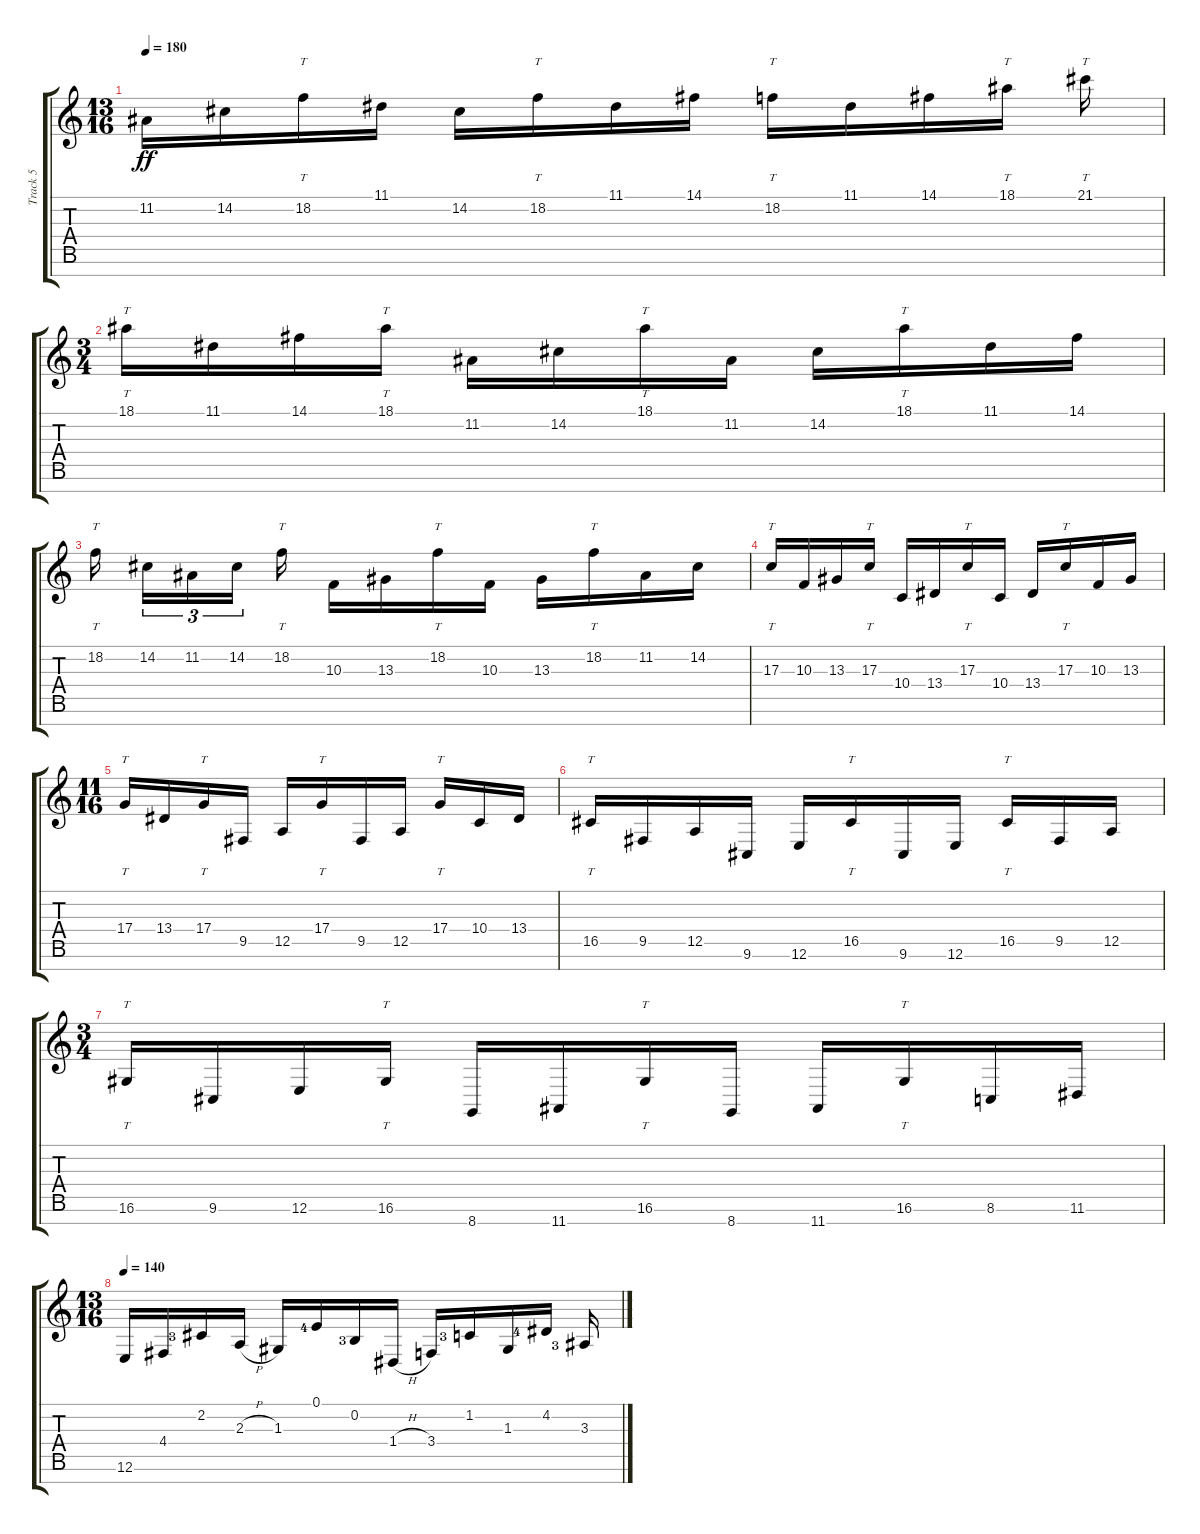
\track ("Track 5" "Track 5") {instrument acousticgrandpiano}
\staff {score tabs}
\tuning (E4 B3 G3 D3 A2 E2 B1) {hide}
\ts (13 16)
\tempo 180
\clef g2
\ks c
11.2.16{dy ff} 14.2.16 18.2.16{tt} 11.1.16 14.2.16 18.2.16{tt} 11.1.16 14.1.16 18.2.16{tt} 11.1.16 14.1.16 18.1.16{tt} 21.1.16{tt} |
\ts (3 4)
18.1.16{tt} 11.1.16 14.1.16 18.1.16{tt} 11.2.16 14.2.16 18.1.16{tt} 11.2.16 14.2.16 18.1.16{tt} 11.1.16 14.1.16 |
18.2.16{tt beam splitsecondary} 14.2.16{tu (3 2)} 11.2.16{tu (3 2)} 14.2.16{tu (3 2) beam splitsecondary} 18.2.16{tt} 10.3.16 13.3.16 18.2.16{tt} 10.3.16 13.3.16 18.2.16{tt} 11.2.16 14.2.16 |
17.3.16{tt} 10.3.16 13.3.16 17.3.16{tt} 10.4.16 13.4.16 17.3.16{tt} 10.4.16 13.4.16 17.3.16{tt} 10.3.16 13.3.16 |
\ts (11 16)
17.4.16{tt} 13.4.16 17.4.16{tt} 9.5.16 12.5.16 17.4.16{tt} 9.5.16 12.5.16 17.4.16{tt} 10.4.16 13.4.16 |
16.5.16{tt} 9.5.16 12.5.16 9.6.16 12.6.16 16.5.16{tt} 9.6.16 12.6.16 16.5.16{tt} 9.5.16 12.5.16 |
\ts (3 4)
16.6.16{tt} 9.6.16 12.6.16 16.6.16{tt} 8.7.16 11.7.16 16.6.16{tt} 8.7.16 11.7.16 16.6.16{tt} 8.6.16 11.6.16 |
\ts (13 16)
\tempo 140
12.6.16 4.4.16 2.2{rf 3}.16 2.3{h}.16 1.3.16 0.1{rf 4}.16 0.2{rf 3}.16 1.4{h}.16 3.4.16 1.2{rf 3}.16 1.3.16 4.2{rf 4}.16 3.3{rf 3}.16
